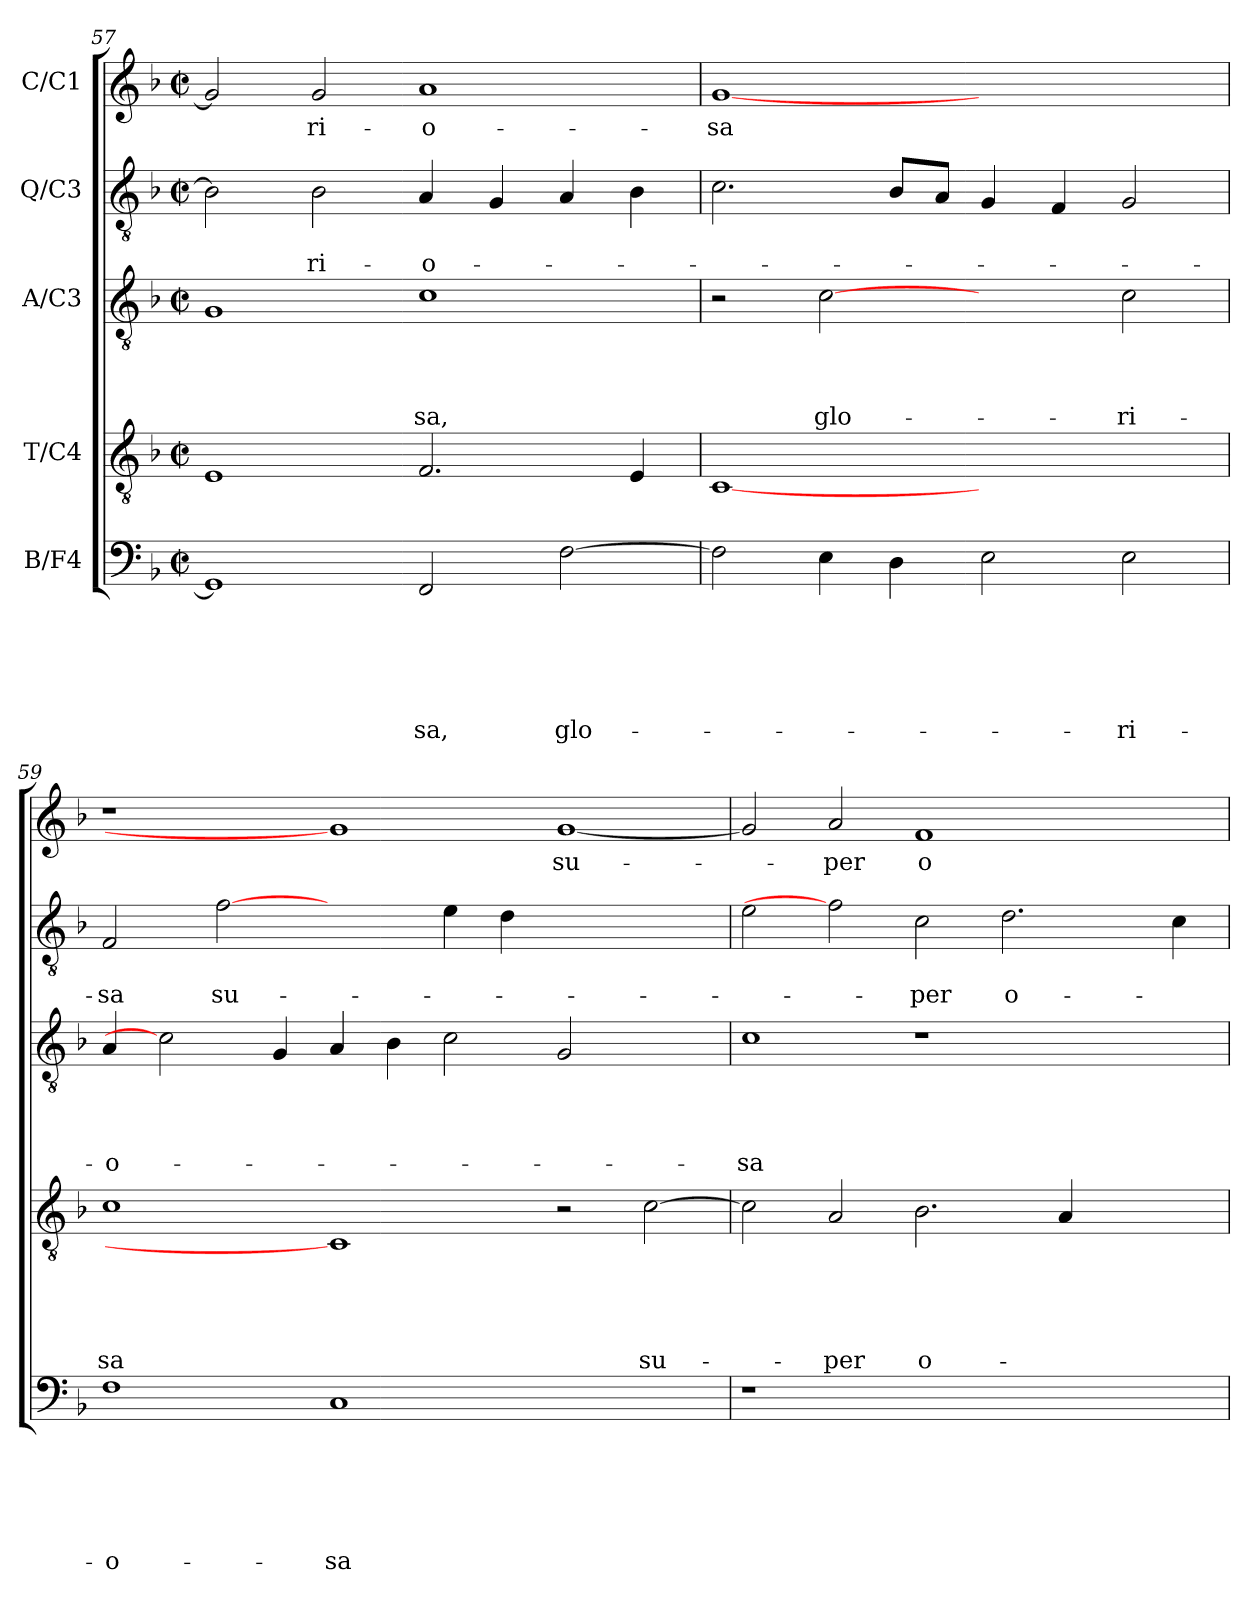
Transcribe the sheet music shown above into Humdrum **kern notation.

**kern	**text	**text	**text	**text	**text	**text	**kern	**text	**text	**text	**text	**text	**kern	**text	**text	**text	**text	**kern	**text	**text	**kern	**text
*part5	*part5	*part5	*part5	*part5	*part5	*part5	*part4	*part4	*part4	*part4	*part4	*part4	*part3	*part3	*part3	*part3	*part3	*part2	*part2	*part2	*part1	*part1
*staff5	*staff5	*staff5	*staff5	*staff5	*staff5	*staff5	*staff4	*staff4	*staff4	*staff4	*staff4	*staff4	*staff3	*staff3	*staff3	*staff3	*staff3	*staff2	*staff2	*staff2	*staff1	*staff1
*I"B/F4	*	*	*	*	*	*	*I"T/C4	*	*	*	*	*	*I"A/C3	*	*	*	*	*I"Q/C3	*	*	*I"C/C1	*
*clefF4	*	*	*	*	*	*	*clefGv2	*	*	*	*	*	*clefGv2	*	*	*	*	*clefGv2	*	*	*clefG2	*
*k[b-]	*	*	*	*	*	*	*k[b-]	*	*	*	*	*	*k[b-]	*	*	*	*	*k[b-]	*	*	*k[b-]	*
*F:	*	*	*	*	*	*	*F:	*	*	*	*	*	*F:	*	*	*	*	*F:	*	*	*F:	*
*M2/2	*	*	*	*	*	*	*M2/2	*	*	*	*	*	*M2/2	*	*	*	*	*M2/2	*	*	*M2/2	*
*met(c|)	*	*	*	*	*	*	*met(c|)	*	*	*	*	*	*met(c|)	*	*	*	*	*met(c|)	*	*	*met(c|)	*
=57	=57	=57	=57	=57	=57	=57	=57	=57	=57	=57	=57	=57	=57	=57	=57	=57	=57	=57	=57	=57	=57	=57
1GG]	.	.	.	.	.	.	1E	.	.	.	.	.	1G	.	.	.	.	2B-\]	.	.	2g/]	.
!	!	!	!	!	!	!	!	!	!	!	!	!	!	!	!	!	!	!	!	!LO:LY:b	!	!LO:LY:b
.	.	.	.	.	.	.	.	.	.	.	.	.	.	.	.	.	.	2B-\	.	-ri-	2g/	-ri-
!	!	!	!	!	!	!LO:LY:b	!	!	!	!	!	!	!	!	!	!	!LO:LY:b	!	!	!LO:LY:b	!	!LO:LY:b
2FF/	.	.	.	.	.	-sa,	2.F/	.	.	.	.	.	1c	.	.	.	-sa,	4A/	.	-o-	1a	-o-
.	.	.	.	.	.	.	.	.	.	.	.	.	.	.	.	.	.	4G/	.	.	.	.
!	!	!	!	!	!	!LO:LY:b	!	!	!	!	!	!	!	!	!	!	!	!	!	!	!	!
[2F\	.	.	.	.	.	glo-	.	.	.	.	.	.	.	.	.	.	.	4A/	.	.	.	.
.	.	.	.	.	.	.	4E/	.	.	.	.	.	.	.	.	.	.	4B-\	.	.	.	.
=58	=58	=58	=58	=58	=58	=58	=58	=58	=58	=58	=58	=58	=58	=58	=58	=58	=58	=58	=58	=58	=58	=58
!	!	!	!	!	!	!	!	!	!	!	!	!	!	!	!	!	!	!	!	!	!	!LO:LY:b
2F\]	.	.	.	.	.	.	[1C	.	.	.	.	.	2r	.	.	.	.	2.c\	.	.	[1g	-sa
!	!	!	!	!	!	!	!	!	!	!	!	!	!	!	!	!	!LO:LY:b	!	!	!	!	!
4E\	.	.	.	.	.	.	.	.	.	.	.	.	[2c	.	.	.	glo-	.	.	.	.	.
4D\	.	.	.	.	.	.	.	.	.	.	.	.	.	.	.	.	.	8B-/L	.	.	.	.
.	.	.	.	.	.	.	.	.	.	.	.	.	.	.	.	.	.	8A/J	.	.	.	.
2E\	.	.	.	.	.	.	1ryy	.	.	.	.	.	2ryy	.	.	.	.	4G/	.	.	1ryy	.
.	.	.	.	.	.	.	.	.	.	.	.	.	.	.	.	.	.	4F/	.	.	.	.
!	!	!	!	!	!	!LO:LY:b	!	!	!	!	!	!	!	!	!	!	!LO:LY:b	!	!	!	!	!
2E\	.	.	.	.	.	-ri-	.	.	.	.	.	.	2c\	.	.	.	-ri-	2G/	.	.	.	.
=59	=59	=59	=59	=59	=59	=59	=59	=59	=59	=59	=59	=59	=59	=59	=59	=59	=59	=59	=59	=59	=59	=59
!	!	!	!	!	!	!LO:LY:b	!	!	!	!	!	!LO:LY:b	!	!	!	!	!LO:LY:b	!	!	!LO:LY:b	!	!
1F	.	.	.	.	.	-o-	1c	.	.	.	.	-sa	4A/	.	.	.	-o-	2F/	.	-sa	1r	.
.	.	.	.	.	.	.	.	.	.	.	.	.	2c]	.	.	.	.	.	.	.	.	.
!	!	!	!	!	!	!	!	!	!	!	!	!	!	!	!	!	!	!	!	!LO:LY:b	!	!
.	.	.	.	.	.	.	.	.	.	.	.	.	.	.	.	.	.	[2f	.	su-	.	.
.	.	.	.	.	.	.	.	.	.	.	.	.	4G/	.	.	.	.	.	.	.	.	.
!	!	!	!	!	!	!LO:LY:b	!	!	!	!	!	!	!	!	!	!	!	!	!	!	!	!
1C	.	.	.	.	.	-sa	1C]	.	.	.	.	.	4A/	.	.	.	.	2ryy	.	.	1g]	.
.	.	.	.	.	.	.	.	.	.	.	.	.	4B-\	.	.	.	.	.	.	.	.	.
.	.	.	.	.	.	.	.	.	.	.	.	.	2c\	.	.	.	.	4e\	.	.	.	.
.	.	.	.	.	.	.	.	.	.	.	.	.	.	.	.	.	.	4d\	.	.	.	.
!	!	!	!	!	!	!	!	!	!	!	!	!	!	!	!	!	!	!	!	!	!	!LO:LY:b
1ryy	.	.	.	.	.	.	2r	.	.	.	.	.	2G/	.	.	.	.	1ryy	.	.	[1g	su-
!	!	!	!	!	!	!	!	!	!	!	!	!LO:LY:b	!	!	!	!	!	!	!	!	!	!
.	.	.	.	.	.	.	[2c\	.	.	.	.	su-	2ryy	.	.	.	.	.	.	.	.	.
=60	=60	=60	=60	=60	=60	=60	=60	=60	=60	=60	=60	=60	=60	=60	=60	=60	=60	=60	=60	=60	=60	=60
!	!	!	!	!	!	!	!	!	!	!	!	!	!	!	!	!	!LO:LY:b	!	!	!	!	!
1r	.	.	.	.	.	.	2c\]	.	.	.	.	.	1c	.	.	.	-sa	2e\	.	.	2g/]	.
!	!	!	!	!	!	!	!	!	!	!	!	!LO:LY:b	!	!	!	!	!	!	!	!	!	!LO:LY:b
.	.	.	.	.	.	.	2A/	.	.	.	.	-per	.	.	.	.	.	2f]	.	.	2a/	-per
!	!	!	!	!	!	!	!	!	!	!	!	!LO:LY:b	!	!	!	!	!	!	!	!LO:LY:b	!	!LO:LY:b
1.ryy	.	.	.	.	.	.	2.B-\	.	.	.	.	o-	1r	.	.	.	.	2c\	.	-per	1f	o-
!	!	!	!	!	!	!	!	!	!	!	!	!	!	!	!	!	!	!	!	!LO:LY:b	!	!
.	.	.	.	.	.	.	.	.	.	.	.	.	.	.	.	.	.	2.d\	.	o-	.	.
.	.	.	.	.	.	.	4A/	.	.	.	.	.	.	.	.	.	.	.	.	.	.	.
.	.	.	.	.	.	.	2ryy	.	.	.	.	.	2ryy	.	.	.	.	.	.	.	2ryy	.
.	.	.	.	.	.	.	.	.	.	.	.	.	.	.	.	.	.	4c\	.	.	.	.
=	=	=	=	=	=	=	=	=	=	=	=	=	=	=	=	=	=	=	=	=	=	=
*-	*-	*-	*-	*-	*-	*-	*-	*-	*-	*-	*-	*-	*-	*-	*-	*-	*-	*-	*-	*-	*-	*-
